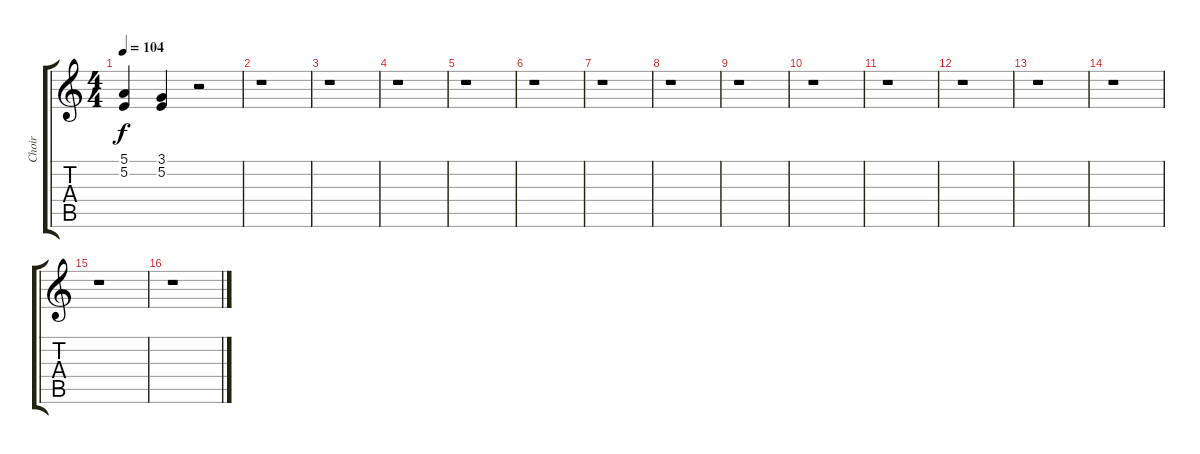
\track ("Choir" "Choir") {instrument choiraahs}
\staff {score tabs}
\tuning (E4 B3 G3 D3 A2 E2) {hide}
\ts (4 4)
\tempo 104
\clef g2
\ks c
(5.1 5.2).4{dy f} (3.1 5.2).4 r.2 |
r.1 |
r.1 |
r.1 |
r.1 |
r.1 |
r.1 |
r.1 |
r.1 |
r.1 |
r.1 |
r.1 |
r.1 |
r.1 |
r.1 |
r.1
